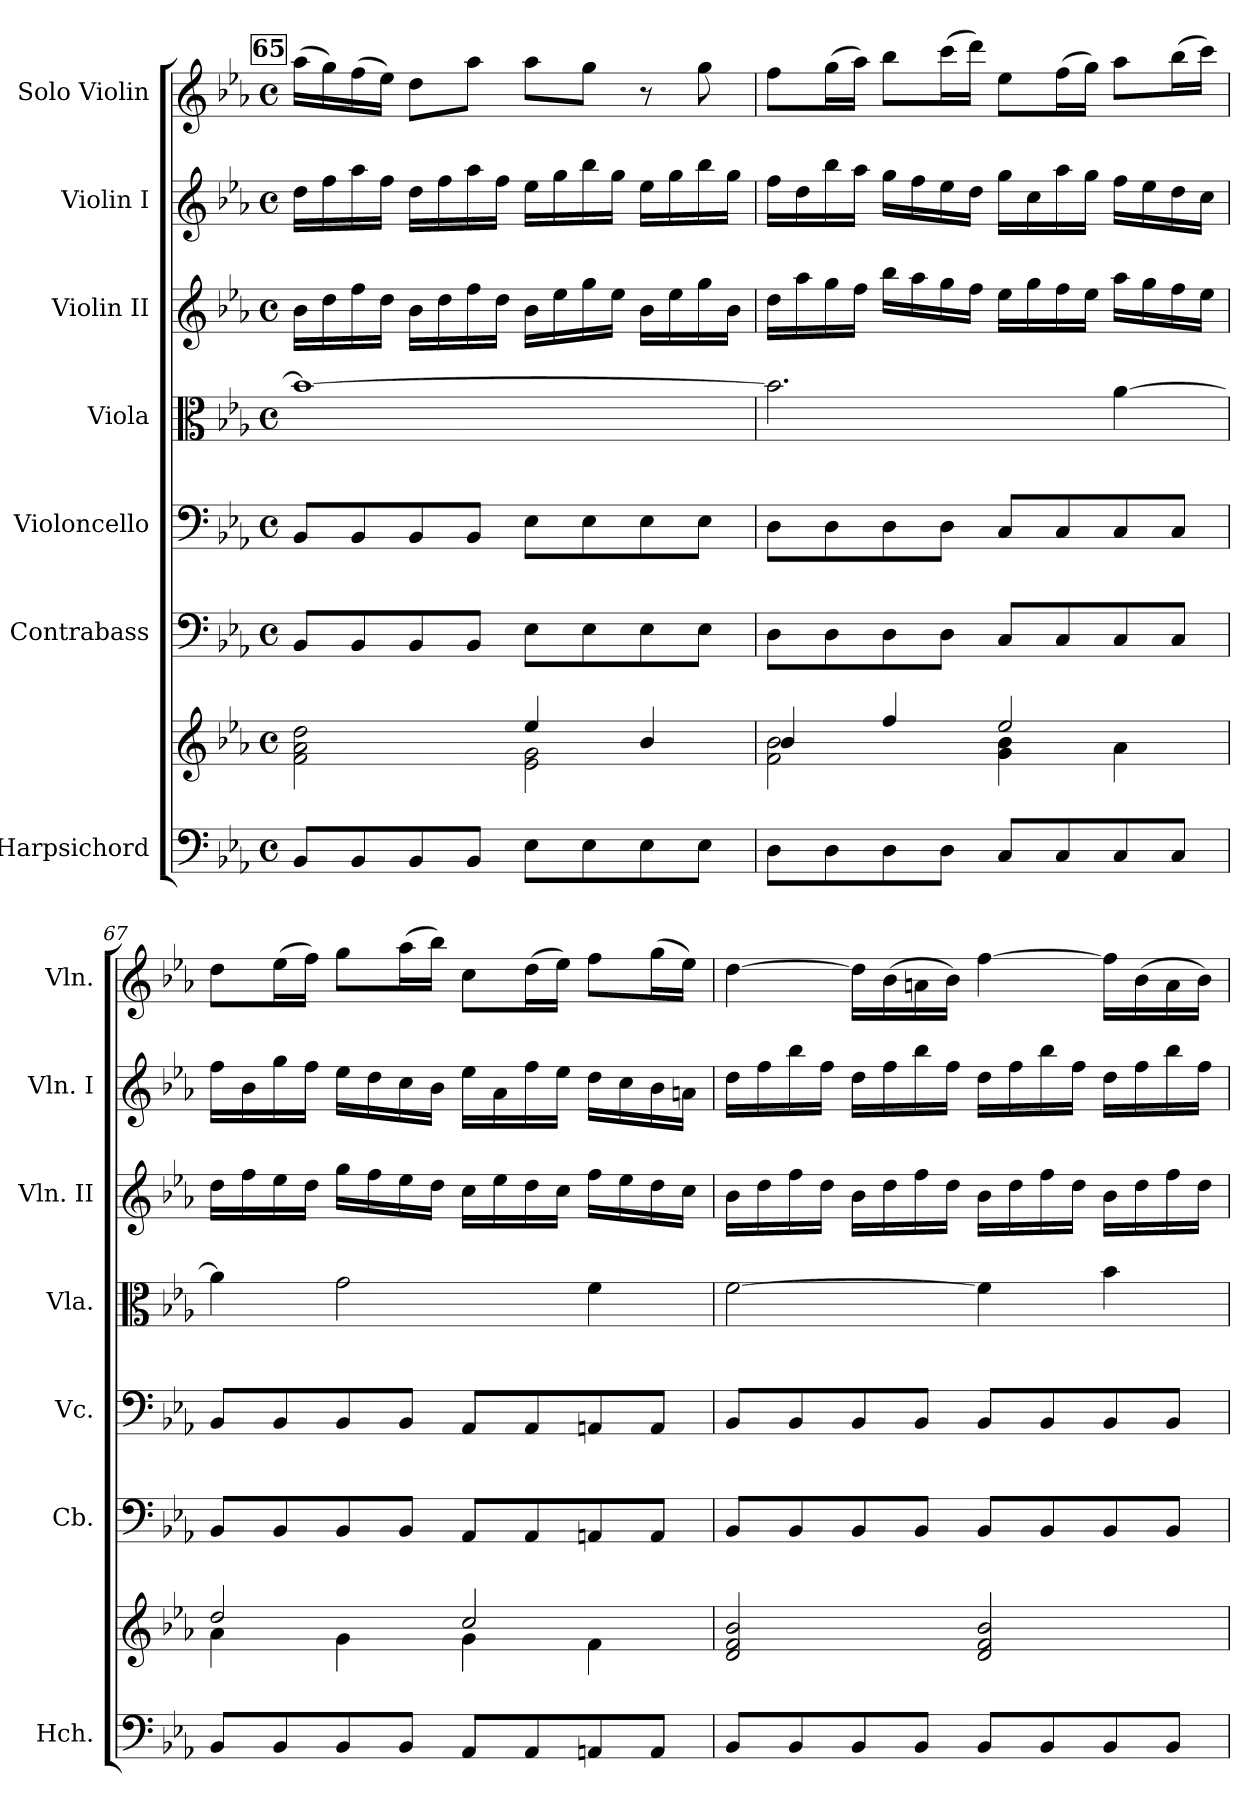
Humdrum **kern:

**kern	**kern	**kern	**kern	**kern	**kern	**kern	**kern
*part7	*part7	*part6	*part5	*part4	*part3	*part2	*part1
*staff8	*staff7	*staff6	*staff5	*staff4	*staff3	*staff2	*staff1
*I"Harpsichord	*	*I"Contrabass	*I"Violoncello	*I"Viola	*I"Violin II	*I"Violin I	*I"Solo Violin
*I'Hch.	*	*I'Cb.	*I'Vc.	*I'Vla.	*I'Vln. II	*I'Vln. I	*I'Vln.
*clefF4	*clefG2	*clefF4	*clefF4	*clefC3	*clefG2	*clefG2	*clefG2
*	*	*ITrd7c12	*	*	*	*	*
*k[b-e-a-]	*k[b-e-a-]	*k[b-e-a-]	*k[b-e-a-]	*k[b-e-a-]	*k[b-e-a-]	*k[b-e-a-]	*k[b-e-a-]
*M4/4	*M4/4	*M4/4	*M4/4	*M4/4	*M4/4	*M4/4	*M4/4
*met(c)	*met(c)	*met(c)	*met(c)	*met(c)	*met(c)	*met(c)	*met(c)
!!LO:REH:place=s1:a:B:fs=14:t=65
=65	=65	=65	=65	=65	=65	=65	=65
*	*^	*	*	*	*	*	*
8BB-/L	2f\ 2a-\ 2dd\	2ryy	8BBB-/L	8BB-/L	1b-_	16b-\LL	16dd\LL	(>16aa-\LL
.	.	.	.	.	.	16dd\	16ff\	16gg\)
8BB-/	.	.	8BBB-/	8BB-/	.	16ff\	16aa-\	(>16ff\
.	.	.	.	.	.	16dd\JJ	16ff\JJ	16ee-\JJ)
8BB-/	.	.	8BBB-/	8BB-/	.	16b-\LL	16dd\LL	8dd\L
.	.	.	.	.	.	16dd\	16ff\	.
8BB-/J	.	.	8BBB-/J	8BB-/J	.	16ff\	16aa-\	8aa-\J
.	.	.	.	.	.	16dd\JJ	16ff\JJ	.
8E-\L	2e-\ 2g\	4ee-/	8EE-\L	8E-\L	.	16b-\LL	16ee-\LL	8aa-\L
.	.	.	.	.	.	16ee-\	16gg\	.
8E-\	.	.	8EE-\	8E-\	.	16gg\	16bb-\	8gg\J
.	.	.	.	.	.	16ee-\JJ	16gg\JJ	.
8E-\	.	4b-/	8EE-\	8E-\	.	16b-\LL	16ee-\LL	8r
.	.	.	.	.	.	16ee-\	16gg\	.
8E-\J	.	.	8EE-\J	8E-\J	.	16gg\	16bb-\	8gg\
.	.	.	.	.	.	16b-\JJ	16gg\JJ	.
!!LO:PB:g=z
=66	=66	=66	=66	=66	=66	=66	=66	=66
8D\L	2f\ 2b-\	4b-/	8DD\L	8D\L	2.b-\]	16dd\LL	16ff\LL	8ff\L
.	.	.	.	.	.	16aa-\	16dd\	.
8D\	.	.	8DD\	8D\	.	16gg\	16bb-\	(>16gg\L
.	.	.	.	.	.	16ff\JJ	16aa-\JJ	16aa-\JJ)
8D\	.	4ff/	8DD\	8D\	.	16bb-\LL	16gg\LL	8bb-\L
.	.	.	.	.	.	16aa-\	16ff\	.
8D\J	.	.	8DD\J	8D\J	.	16gg\	16ee-\	(>16ccc\L
.	.	.	.	.	.	16ff\JJ	16dd\JJ	16ddd\JJ)
8C/L	4g\ 4b-\	2ee-/	8CC/L	8C/L	.	16ee-\LL	16gg\LL	8ee-\L
.	.	.	.	.	.	16gg\	16cc\	.
8C/	.	.	8CC/	8C/	.	16ff\	16aa-\	(>16ff\L
.	.	.	.	.	.	16ee-\JJ	16gg\JJ	16gg\JJ)
8C/	4a-\	.	8CC/	8C/	[4a-\	16aa-\LL	16ff\LL	8aa-\L
.	.	.	.	.	.	16gg\	16ee-\	.
8C/J	.	.	8CC/J	8C/J	.	16ff\	16dd\	(>16bb-\L
.	.	.	.	.	.	16ee-\JJ	16cc\JJ	16ccc\JJ)
=67	=67	=67	=67	=67	=67	=67	=67	=67
8BB-/L	4a-\	2dd/	8BBB-/L	8BB-/L	4a-\]	16dd\LL	16ff\LL	8dd\L
.	.	.	.	.	.	16ff\	16b-\	.
8BB-/	.	.	8BBB-/	8BB-/	.	16ee-\	16gg\	(>16ee-\L
.	.	.	.	.	.	16dd\JJ	16ff\JJ	16ff\JJ)
8BB-/	4g\	.	8BBB-/	8BB-/	2g\	16gg\LL	16ee-\LL	8gg\L
.	.	.	.	.	.	16ff\	16dd\	.
8BB-/J	.	.	8BBB-/J	8BB-/J	.	16ee-\	16cc\	(>16aa-\L
.	.	.	.	.	.	16dd\JJ	16b-\JJ	16bb-\JJ)
8AA-/L	4g\	2cc/	8AAA-/L	8AA-/L	.	16cc\LL	16ee-\LL	8cc\L
.	.	.	.	.	.	16ee-\	16a-\	.
8AA-/	.	.	8AAA-/	8AA-/	.	16dd\	16ff\	(>16dd\L
.	.	.	.	.	.	16cc\JJ	16ee-\JJ	16ee-\JJ)
8AAn/	4f\	.	8AAAn/	8AAn/	4f\	16ff\LL	16dd\LL	8ff\L
.	.	.	.	.	.	16ee-\	16cc\	.
8AA/J	.	.	8AAA/J	8AA/J	.	16dd\	16b-\	(>16gg\L
.	.	.	.	.	.	16cc\JJ	16an\JJ	16ee-\JJ)
*	*v	*v	*	*	*	*	*	*
!!LO:PB:g=z
=68	=68	=68	=68	=68	=68	=68	=68
8BB-/L	2d/ 2f/ 2b-/	8BBB-/L	8BB-/L	[2f\	16b-\LL	16dd\LL	[4dd\
.	.	.	.	.	16dd\	16ff\	.
8BB-/	.	8BBB-/	8BB-/	.	16ff\	16bb-\	.
.	.	.	.	.	16dd\JJ	16ff\JJ	.
8BB-/	.	8BBB-/	8BB-/	.	16b-\LL	16dd\LL	16dd\LL]
.	.	.	.	.	16dd\	16ff\	(>16b-\
8BB-/J	.	8BBB-/J	8BB-/J	.	16ff\	16bb-\	16an\
.	.	.	.	.	16dd\JJ	16ff\JJ	16b-\JJ)
8BB-/L	2d/ 2f/ 2b-/	8BBB-/L	8BB-/L	4f\]	16b-\LL	16dd\LL	[4ff\
.	.	.	.	.	16dd\	16ff\	.
8BB-/	.	8BBB-/	8BB-/	.	16ff\	16bb-\	.
.	.	.	.	.	16dd\JJ	16ff\JJ	.
8BB-/	.	8BBB-/	8BB-/	4b-\	16b-\LL	16dd\LL	16ff\LL]
.	.	.	.	.	16dd\	16ff\	(>16b-\
8BB-/J	.	8BBB-/J	8BB-/J	.	16ff\	16bb-\	16a\
.	.	.	.	.	16dd\JJ	16ff\JJ	16b-\JJ)
=	=	=	=	=	=	=	=
*-	*-	*-	*-	*-	*-	*-	*-
